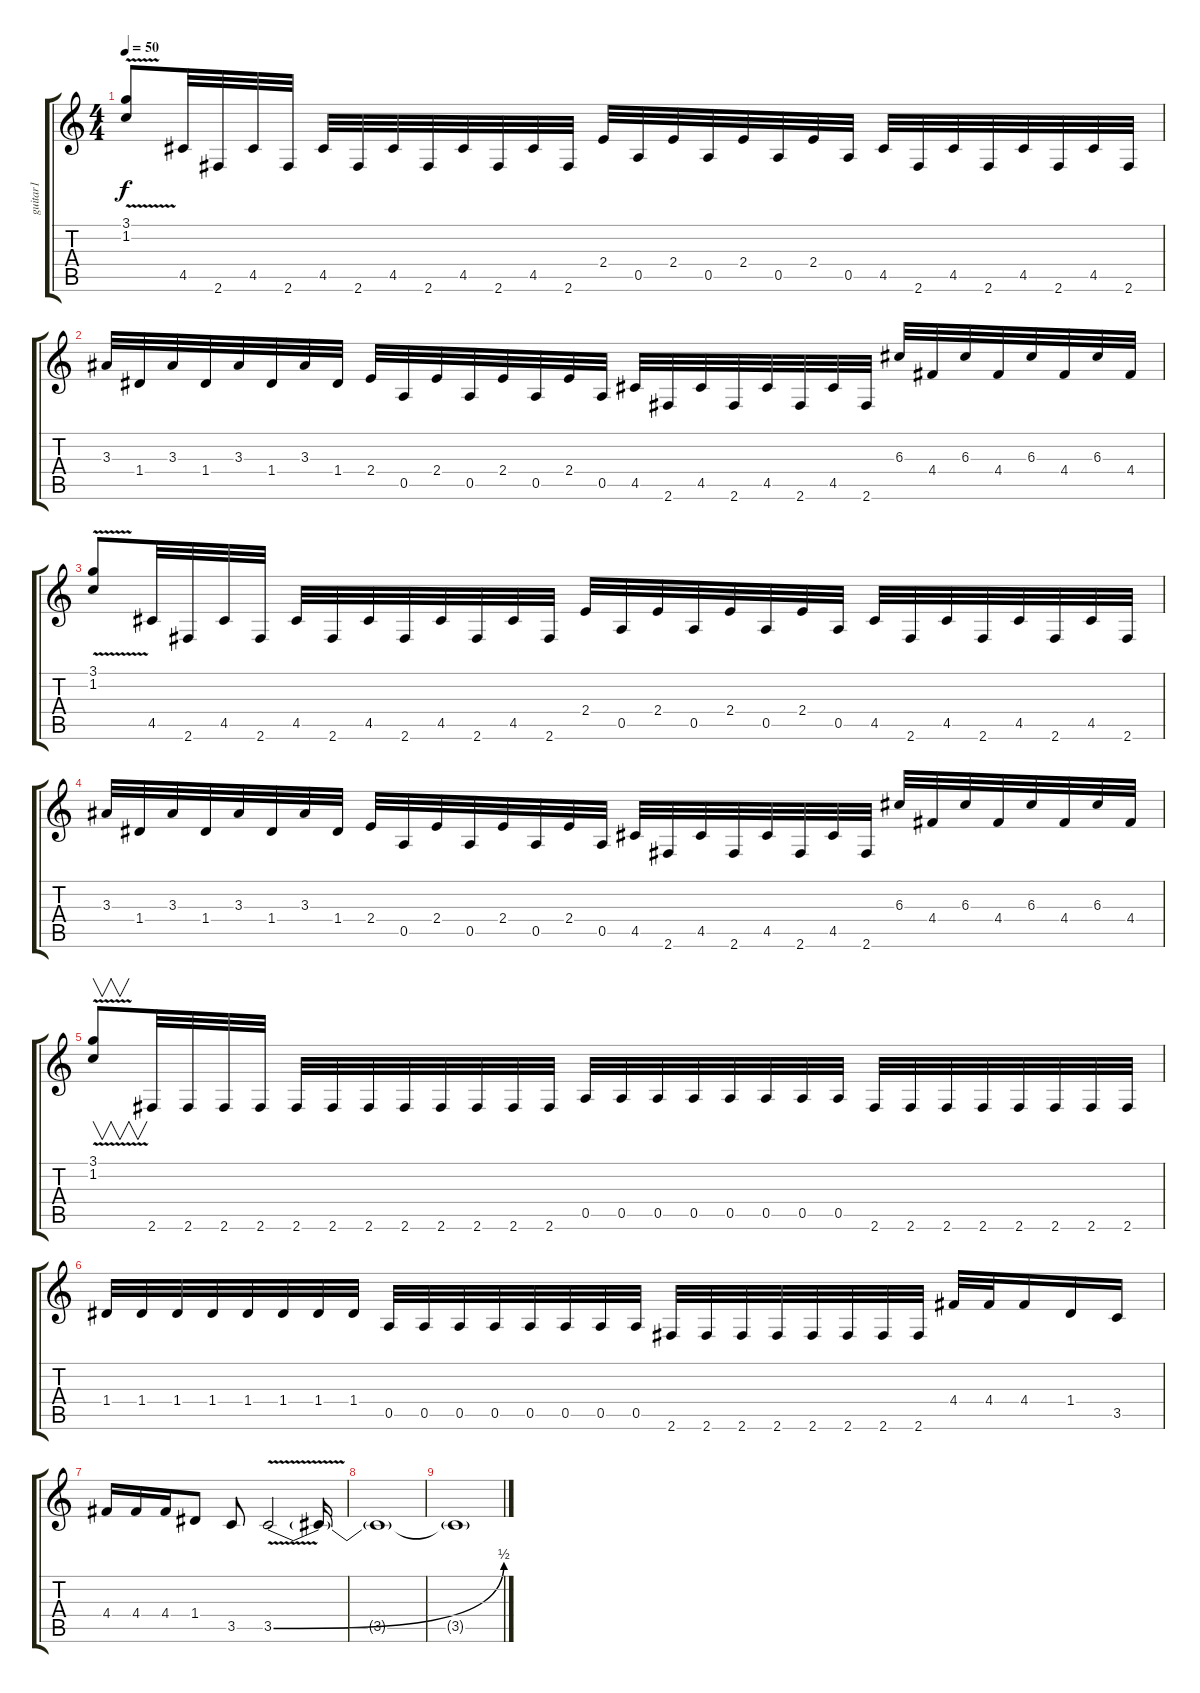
\track ("guitar1" "guitar1") {instrument acousticguitarsteel}
\staff {score tabs}
\tuning (E4 B3 G3 D3 A2 E2) {hide}
\ts (4 4)
\tempo 50
\clef g2
\ks c
(3.1 1.2{v}).8{dy f instrument overdrivenguitar} 4.5.32 2.6.32 4.5.32 2.6.32 4.5.32 2.6.32 4.5.32 2.6.32 4.5.32 2.6.32 4.5.32 2.6.32 2.4.32 0.5.32 2.4.32 0.5.32 2.4.32 0.5.32 2.4.32 0.5.32 4.5.32 2.6.32 4.5.32 2.6.32 4.5.32 2.6.32 4.5.32 2.6.32 |
3.3.32 1.4.32 3.3.32 1.4.32 3.3.32 1.4.32 3.3.32 1.4.32 2.4.32 0.5.32 2.4.32 0.5.32 2.4.32 0.5.32 2.4.32 0.5.32 4.5.32 2.6.32 4.5.32 2.6.32 4.5.32 2.6.32 4.5.32 2.6.32 6.3.32 4.4.32 6.3.32 4.4.32 6.3.32 4.4.32 6.3.32 4.4.32 |
(3.1 1.2{v}).8 4.5.32 2.6.32 4.5.32 2.6.32 4.5.32 2.6.32 4.5.32 2.6.32 4.5.32 2.6.32 4.5.32 2.6.32 2.4.32 0.5.32 2.4.32 0.5.32 2.4.32 0.5.32 2.4.32 0.5.32 4.5.32 2.6.32 4.5.32 2.6.32 4.5.32 2.6.32 4.5.32 2.6.32 |
3.3.32 1.4.32 3.3.32 1.4.32 3.3.32 1.4.32 3.3.32 1.4.32 2.4.32 0.5.32 2.4.32 0.5.32 2.4.32 0.5.32 2.4.32 0.5.32 4.5.32 2.6.32 4.5.32 2.6.32 4.5.32 2.6.32 4.5.32 2.6.32 6.3.32 4.4.32 6.3.32 4.4.32 6.3.32 4.4.32 6.3.32 4.4.32 |
(3.1 1.2{v}).8{v} 2.6.32 2.6.32 2.6.32 2.6.32 2.6.32 2.6.32 2.6.32 2.6.32 2.6.32 2.6.32 2.6.32 2.6.32 0.5.32 0.5.32 0.5.32 0.5.32 0.5.32 0.5.32 0.5.32 0.5.32 2.6.32 2.6.32 2.6.32 2.6.32 2.6.32 2.6.32 2.6.32 2.6.32 |
1.4.32 1.4.32 1.4.32 1.4.32 1.4.32 1.4.32 1.4.32 1.4.32 0.5.32 0.5.32 0.5.32 0.5.32 0.5.32 0.5.32 0.5.32 0.5.32 2.6.32 2.6.32 2.6.32 2.6.32 2.6.32 2.6.32 2.6.32 2.6.32 4.4.32 4.4.32 4.4.16 1.4.16 3.5.16 |
4.4.16 4.4.16 4.4.16{volume 0} 1.4.8 3.5.8 3.5{be (bend 0 0 60 2) v}.2 3.5{t}.16 |
3.5{t}.1 |
3.5{t}.1
